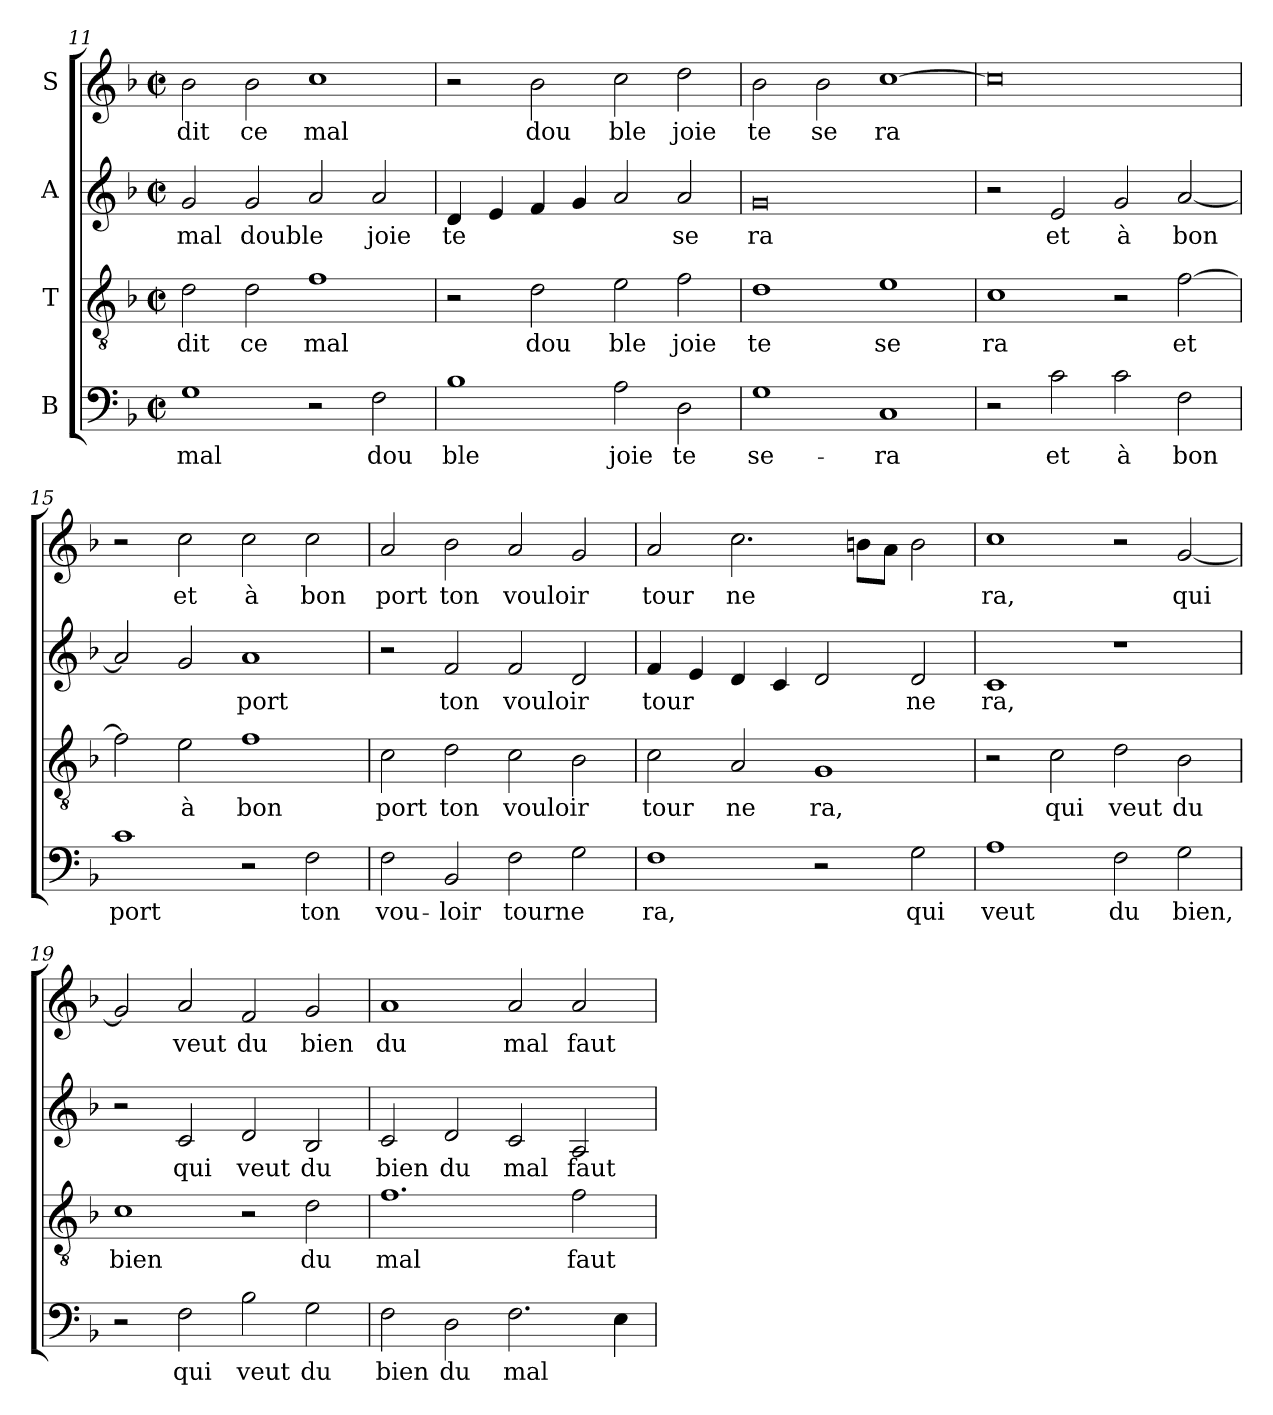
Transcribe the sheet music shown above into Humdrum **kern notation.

**kern	**text	**kern	**text	**kern	**text	**kern	**text
*part4	*part4	*part3	*part3	*part2	*part2	*part1	*part1
*staff4	*staff4	*staff3	*staff3	*staff2	*staff2	*staff1	*staff1
*I"B	*	*I"T	*	*I"A	*	*I"S	*
*clefF4	*	*clefGv2	*	*clefG2	*	*clefG2	*
*k[b-]	*	*k[b-]	*	*k[b-]	*	*k[b-]	*
*F:	*	*F:	*	*F:	*	*F:	*
*M2/2	*	*M2/2	*	*M2/2	*	*M2/2	*
*met(c|)	*	*met(c|)	*	*met(c|)	*	*met(c|)	*
=11	=11	=11	=11	=11	=11	=11	=11
!	!LO:LY:b:cj	!	!LO:LY:b:cj	!	!LO:LY:b:cj	!	!LO:LY:b:cj
1G	mal	2d\	dit	2g/	mal	2b-\	dit
!	!	!	!LO:LY:b:cj	!	!LO:LY:b:cj	!	!LO:LY:b:cj
.	.	2d\	ce	2g/	double	2b-\	ce
!	!	!	!LO:LY:b:cj	!	!LO:LY:b:cj	!	!LO:LY:b:cj
2r	.	1f	mal	2a/	.	1cc	mal
!	!LO:LY:b:cj	!	!	!	!LO:LY:b:cj	!	!
2F\	dou	.	.	2a/	joie	.	.
!!LO:PB:g=z
=12	=12	=12	=12	=12	=12	=12	=12
!	!LO:LY:b:cj	!	!	!	!LO:LY:b:cj	!	!
1B-	ble	2r	.	4d/	te	2r	.
!	!	!	!	!	!LO:LY:b:cj	!	!
.	.	.	.	4e/	.	.	.
!	!	!	!LO:LY:b:cj	!	!LO:LY:b:cj	!	!LO:LY:b:cj
.	.	2d\	dou	4f/	.	2b-\	dou
!	!	!	!	!	!LO:LY:b:cj	!	!
.	.	.	.	4g/	.	.	.
!	!LO:LY:b:cj	!	!LO:LY:b:cj	!	!LO:LY:b:cj	!	!LO:LY:b:cj
2A\	joie	2e\	ble	2a/	.	2cc\	ble
!	!LO:LY:b:cj	!	!LO:LY:b:cj	!	!LO:LY:b:cj	!	!LO:LY:b:cj
2D\	te	2f\	joie	2a/	se	2dd\	joie
=13	=13	=13	=13	=13	=13	=13	=13
!	!LO:LY:b:cj	!	!LO:LY:b:cj	!	!LO:LY:b:cj	!	!LO:LY:b:cj
1G	se-	1d	te	0g	ra	2b-\	te
!	!	!	!	!	!	!	!LO:LY:b:cj
.	.	.	.	.	.	2b-\	se
!	!LO:LY:b:cj	!	!LO:LY:b:cj	!	!	!	!LO:LY:b:cj
1C	-ra	1e	se	.	.	[>1cc	ra
=14	=14	=14	=14	=14	=14	=14	=14
!	!	!	!LO:LY:b:cj	!	!	!	!LO:LY:b:cj
2r	.	1c	ra	2r	.	0cc]	.
!	!LO:LY:b:cj	!	!	!	!LO:LY:b:cj	!	!
2c\	et	.	.	2e/	et	.	.
!	!LO:LY:b:cj	!	!	!	!LO:LY:b:cj	!	!
2c\	à	2r	.	2g/	à	.	.
!	!LO:LY:b:cj	!	!LO:LY:b:cj	!	!LO:LY:b:cj	!	!
2F\	bon	[>2f\	et	[<2a/	bon	.	.
=15	=15	=15	=15	=15	=15	=15	=15
!	!LO:LY:b:cj	!	!LO:LY:b:cj	!	!LO:LY:b:cj	!	!
1c	port	2f\]	.	2a/]	.	2r	.
!	!	!	!LO:LY:b:cj	!	!LO:LY:b:cj	!	!LO:LY:b:cj
.	.	2e\	à	2g/	.	2cc\	et
!	!	!	!LO:LY:b:cj	!	!LO:LY:b:cj	!	!LO:LY:b:cj
2r	.	1f	bon	1a	port	2cc\	à
!	!LO:LY:b:cj	!	!	!	!	!	!LO:LY:b:cj
2F\	ton	.	.	.	.	2cc\	bon
=16	=16	=16	=16	=16	=16	=16	=16
!	!LO:LY:b:cj	!	!LO:LY:b:cj	!	!	!	!LO:LY:b:cj
2F\	vou-	2c\	port	2r	.	2a/	port
!	!LO:LY:b:cj	!	!LO:LY:b:cj	!	!LO:LY:b:cj	!	!LO:LY:b:cj
2BB-/	-loir	2d\	ton	2f/	ton	2b-\	ton
!	!LO:LY:b:cj	!	!LO:LY:b:cj	!	!LO:LY:b:cj	!	!LO:LY:b:cj
2F\	tourne-	2c\	vouloir	2f/	vouloir	2a/	vouloir
!	!LO:LY:b:cj	!	!LO:LY:b:cj	!	!LO:LY:b:cj	!	!LO:LY:b:cj
2G\	--	2B-\	.	2d/	.	2g/	.
=17	=17	=17	=17	=17	=17	=17	=17
!	!LO:LY:b:cj	!	!LO:LY:b:cj	!	!LO:LY:b:cj	!	!LO:LY:b:cj
1F	-ra,	2c\	tour	4f/	tour	2a/	tour
!	!	!	!	!	!LO:LY:b:cj	!	!
.	.	.	.	4e/	.	.	.
!	!	!	!LO:LY:b:cj	!	!LO:LY:b:cj	!	!LO:LY:b:cj
.	.	2A/	ne	4d/	.	2.cc\	ne
!	!	!	!	!	!LO:LY:b:cj	!	!
.	.	.	.	4c/	.	.	.
!	!	!	!LO:LY:b:cj	!	!LO:LY:b:cj	!	!
2r	.	1G	ra,	2d/	.	.	.
!	!	!	!	!	!	!	!LO:LY:b:cj
.	.	.	.	.	.	8b\L	.
!	!	!	!	!	!	!	!LO:LY:b:cj
.	.	.	.	.	.	8a\J	.
!	!LO:LY:b:cj	!	!	!	!LO:LY:b:cj	!	!LO:LY:b:cj
2G\	qui	.	.	2d/	ne	2b\	.
!!LO:PB:g=z
=18	=18	=18	=18	=18	=18	=18	=18
!	!LO:LY:b:cj	!	!	!	!LO:LY:b:cj	!	!LO:LY:b:cj
1A	veut	2r	.	1c	ra,	1cc	ra,
!	!	!	!LO:LY:b:cj	!	!	!	!
.	.	2c\	qui	.	.	.	.
!	!LO:LY:b:cj	!	!LO:LY:b:cj	!	!	!	!
2F\	du	2d\	veut	1r	.	2r	.
!	!LO:LY:b:cj	!	!LO:LY:b:cj	!	!	!	!LO:LY:b:cj
2G\	bien,	2B-\	du	.	.	[<2g/	qui
=19	=19	=19	=19	=19	=19	=19	=19
!	!	!	!LO:LY:b:cj	!	!	!	!LO:LY:b:cj
2r	.	1c	bien	2r	.	2g/]	.
!	!LO:LY:b:cj	!	!	!	!LO:LY:b:cj	!	!LO:LY:b:cj
2F\	qui	.	.	2c/	qui	2a/	veut
!	!LO:LY:b:cj	!	!	!	!LO:LY:b:cj	!	!LO:LY:b:cj
2B-\	veut	2r	.	2d/	veut	2f/	du
!	!LO:LY:b:cj	!	!LO:LY:b:cj	!	!LO:LY:b:cj	!	!LO:LY:b:cj
2G\	du	2d\	du	2B-/	du	2g/	bien
=20	=20	=20	=20	=20	=20	=20	=20
!	!LO:LY:b:cj	!	!LO:LY:b:cj	!	!LO:LY:b:cj	!	!LO:LY:b:cj
2F\	bien	1.f	mal	2c/	bien	1a	du
!	!LO:LY:b:cj	!	!	!	!LO:LY:b:cj	!	!
2D\	du	.	.	2d/	du	.	.
!	!LO:LY:b:cj	!	!	!	!LO:LY:b:cj	!	!LO:LY:b:cj
2.F\	mal	.	.	2c/	mal	2a/	mal
!	!	!	!LO:LY:b:cj	!	!LO:LY:b:cj	!	!LO:LY:b:cj
.	.	2f\	faut	2A/	faut	2a/	faut
!	!LO:LY:b:cj	!	!	!	!	!	!
4E\	.	.	.	.	.	.	.
=	=	=	=	=	=	=	=
*-	*-	*-	*-	*-	*-	*-	*-
